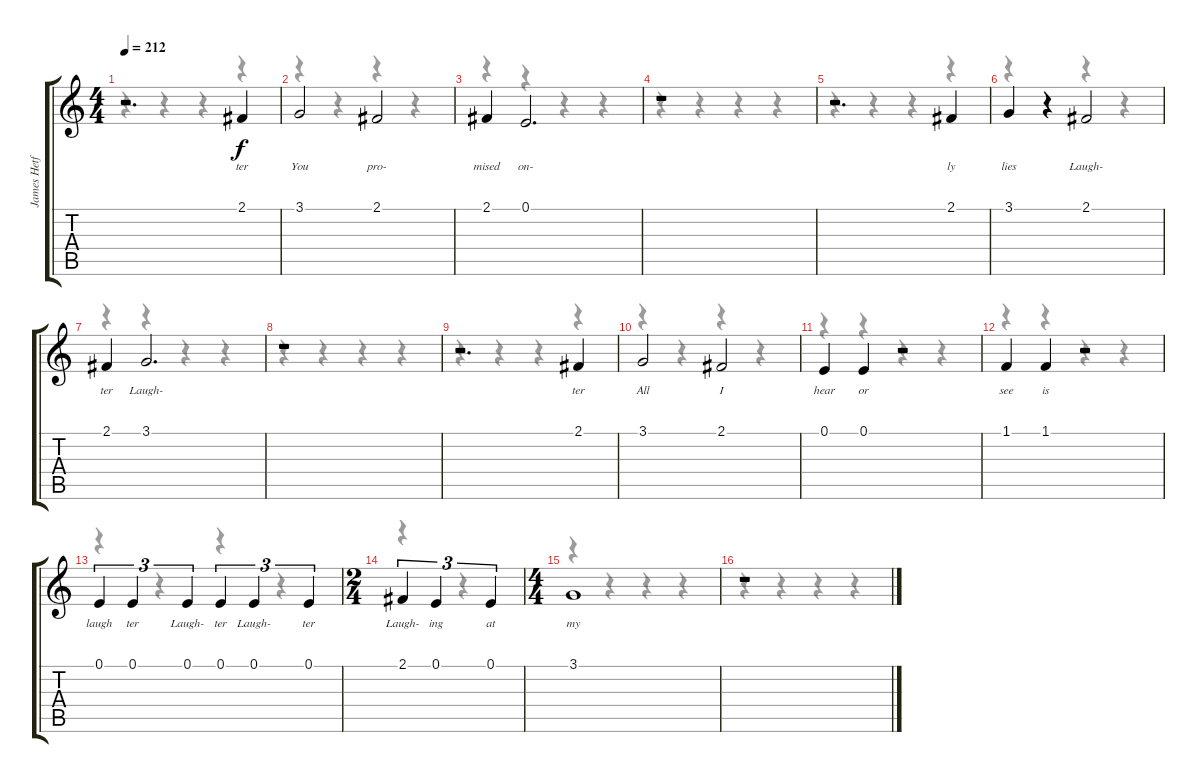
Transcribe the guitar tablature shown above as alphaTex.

\track ("James Hetfield (Vocals)" "James Hetf") {instrument baritonesax}
\staff {score tabs}
\tuning (E4 B3 G3 D3 A2 E2) {hide}
\voice
\ts (4 4)
\tempo 212
\clef g2
\ks c
r.2{d dy f} 2.1.4{lyrics (0 "ter") lyrics (1 "") lyrics (2 "") lyrics (3 "") lyrics (4 "")} |
3.1.2{lyrics (0 "You") lyrics (1 "") lyrics (2 "") lyrics (3 "") lyrics (4 "")} 2.1.2{lyrics (0 "pro-") lyrics (1 "") lyrics (2 "") lyrics (3 "") lyrics (4 "")} |
2.1.4{lyrics (0 "mised") lyrics (1 "") lyrics (2 "") lyrics (3 "") lyrics (4 "")} 0.1.2{d lyrics (0 "on-") lyrics (1 "") lyrics (2 "") lyrics (3 "") lyrics (4 "")} |
r.1 |
r.2{d} 2.1.4{lyrics (0 "ly") lyrics (1 "") lyrics (2 "") lyrics (3 "") lyrics (4 "")} |
3.1.4{lyrics (0 "lies") lyrics (1 "") lyrics (2 "") lyrics (3 "") lyrics (4 "")} r.4 2.1.2{lyrics (0 "Laugh-") lyrics (1 "") lyrics (2 "") lyrics (3 "") lyrics (4 "")} |
2.1.4{lyrics (0 "ter") lyrics (1 "") lyrics (2 "") lyrics (3 "") lyrics (4 "")} 3.1.2{d lyrics (0 "Laugh-") lyrics (1 "") lyrics (2 "") lyrics (3 "") lyrics (4 "")} |
r.1 |
r.2{d} 2.1.4{lyrics (0 "ter") lyrics (1 "") lyrics (2 "") lyrics (3 "") lyrics (4 "")} |
3.1.2{lyrics (0 "All") lyrics (1 "") lyrics (2 "") lyrics (3 "") lyrics (4 "")} 2.1.2{lyrics (0 "I") lyrics (1 "") lyrics (2 "") lyrics (3 "") lyrics (4 "")} |
0.1.4{lyrics (0 "hear") lyrics (1 "") lyrics (2 "") lyrics (3 "") lyrics (4 "")} 0.1.4{lyrics (0 "or") lyrics (1 "") lyrics (2 "") lyrics (3 "") lyrics (4 "")} r.2 |
1.1.4{lyrics (0 "see") lyrics (1 "") lyrics (2 "") lyrics (3 "") lyrics (4 "")} 1.1.4{lyrics (0 "is") lyrics (1 "") lyrics (2 "") lyrics (3 "") lyrics (4 "")} r.2 |
0.1.4{tu (3 2) lyrics (0 "laugh") lyrics (1 "") lyrics (2 "") lyrics (3 "") lyrics (4 "")} 0.1.4{tu (3 2) lyrics (0 "ter") lyrics (1 "") lyrics (2 "") lyrics (3 "") lyrics (4 "")} 0.1.4{tu (3 2) lyrics (0 "Laugh-") lyrics (1 "") lyrics (2 "") lyrics (3 "") lyrics (4 "")} 0.1.4{tu (3 2) lyrics (0 "ter") lyrics (1 "") lyrics (2 "") lyrics (3 "") lyrics (4 "")} 0.1.4{tu (3 2) lyrics (0 "Laugh-") lyrics (1 "") lyrics (2 "") lyrics (3 "") lyrics (4 "")} 0.1.4{tu (3 2) lyrics (0 "ter") lyrics (1 "") lyrics (2 "") lyrics (3 "") lyrics (4 "")} |
\ts (2 4)
2.1.4{tu (3 2) lyrics (0 "Laugh-") lyrics (1 "") lyrics (2 "") lyrics (3 "") lyrics (4 "")} 0.1.4{tu (3 2) lyrics (0 "ing") lyrics (1 "") lyrics (2 "") lyrics (3 "") lyrics (4 "")} 0.1.4{tu (3 2) lyrics (0 "at") lyrics (1 "") lyrics (2 "") lyrics (3 "") lyrics (4 "")} |
\ts (4 4)
3.1.1{lyrics (0 "my") lyrics (1 "") lyrics (2 "") lyrics (3 "") lyrics (4 "")} |
r.1
\voice
\clef g2
\ottava regular
\simile none
\ks c
r.4{dy f} r.4 r.4 r.4 |
r.4 r.4 r.4 r.4 |
r.4 r.4 r.4 r.4 |
r.4 r.4 r.4 r.4 |
r.4 r.4 r.4 r.4 |
r.4 r.4 r.4 r.4 |
r.4 r.4 r.4 r.4 |
r.4 r.4 r.4 r.4 |
r.4 r.4 r.4 r.4 |
r.4 r.4 r.4 r.4 |
r.4 r.4 r.4 r.4 |
r.4 r.4 r.4 r.4 |
r.4 r.4 r.4 r.4 |
r.4 r.4 |
r.4 r.4 r.4 r.4 |
r.4 r.4 r.4 r.4
